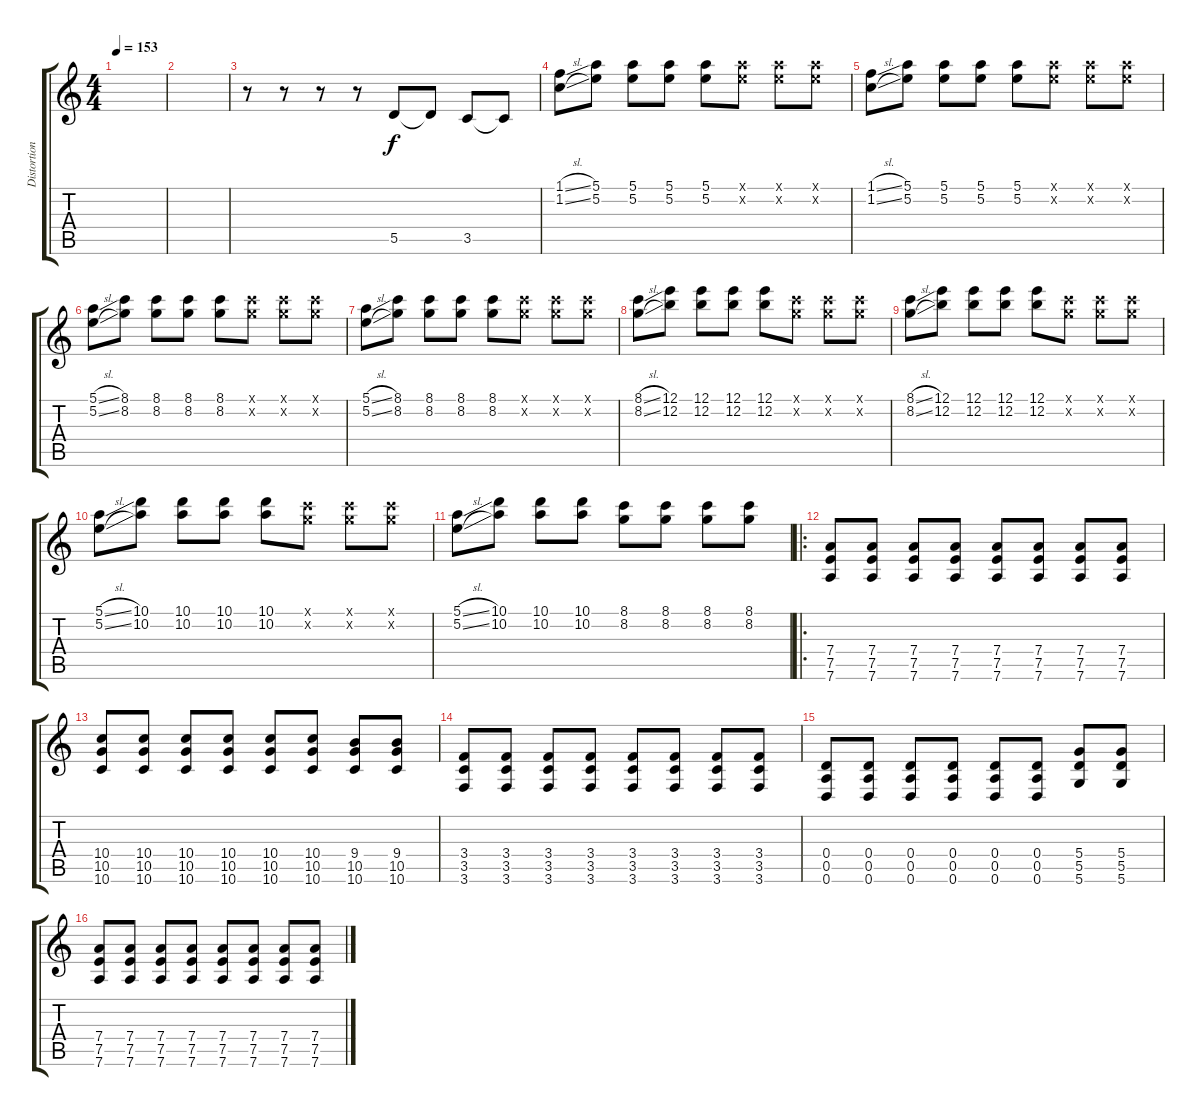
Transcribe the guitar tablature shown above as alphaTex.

\track ("Distortion" "Distortion") {instrument distortionguitar}
\staff {score tabs}
\tuning (E4 B3 G3 D3 A2 D2) {hide}
\ts (4 4)
\tempo 153
\clef g2
\ks c
|
|
r.8 r.8 r.8 r.8 5.5.8 5.5{t}.8 3.5.8 3.5{t}.8 |
(1.1{sl} 1.2{sl}).8 (5.1 5.2).8 (5.1 5.2).8 (5.1 5.2).8 (5.1 5.2).8 (5.1{x} 5.2{x}).8 (5.1{x} 5.2{x}).8 (5.1{x} 5.2{x}).8 |
(1.1{sl} 1.2{sl}).8 (5.1 5.2).8 (5.1 5.2).8 (5.1 5.2).8 (5.1 5.2).8 (5.1{x} 5.2{x}).8 (5.1{x} 5.2{x}).8 (5.1{x} 5.2{x}).8 |
(5.1{sl} 5.2{sl}).8 (8.1 8.2).8 (8.1 8.2).8 (8.1 8.2).8 (8.1 8.2).8 (8.1{x} 8.2{x}).8 (8.1{x} 8.2{x}).8 (8.1{x} 8.2{x}).8 |
(5.1{sl} 5.2{sl}).8 (8.1 8.2).8 (8.1 8.2).8 (8.1 8.2).8 (8.1 8.2).8 (8.1{x} 8.2{x}).8 (8.1{x} 8.2{x}).8 (8.1{x} 8.2{x}).8 |
(8.1{sl} 8.2{sl}).8 (12.1 12.2).8 (12.1 12.2).8 (12.1 12.2).8 (12.1 12.2).8 (8.1{x} 8.2{x}).8 (8.1{x} 8.2{x}).8 (8.1{x} 8.2{x}).8 |
(8.1{sl} 8.2{sl}).8 (12.1 12.2).8 (12.1 12.2).8 (12.1 12.2).8 (12.1 12.2).8 (8.1{x} 8.2{x}).8 (8.1{x} 8.2{x}).8 (8.1{x} 8.2{x}).8 |
(5.1{sl} 5.2{sl}).8 (10.1 10.2).8 (10.1 10.2).8 (10.1 10.2).8 (10.1 10.2).8 (8.1{x} 8.2{x}).8 (8.1{x} 8.2{x}).8 (8.1{x} 8.2{x}).8 |
(5.1{sl} 5.2{sl}).8 (10.1 10.2).8 (10.1 10.2).8 (10.1 10.2).8 (8.1 8.2).8 (8.1 8.2).8 (8.1 8.2).8 (8.1 8.2).8 |
\ro
(7.4 7.5 7.6).8 (7.4 7.5 7.6).8 (7.4 7.5 7.6).8 (7.4 7.5 7.6).8 (7.4 7.5 7.6).8 (7.4 7.5 7.6).8 (7.4 7.5 7.6).8 (7.4 7.5 7.6).8 |
(10.4 10.5 10.6).8 (10.4 10.5 10.6).8 (10.4 10.5 10.6).8 (10.4 10.5 10.6).8 (10.4 10.5 10.6).8 (10.4 10.5 10.6).8 (9.4 10.5 10.6).8 (9.4 10.5 10.6).8 |
(3.4 3.5 3.6).8 (3.4 3.5 3.6).8 (3.4 3.5 3.6).8 (3.4 3.5 3.6).8 (3.4 3.5 3.6).8 (3.4 3.5 3.6).8 (3.4 3.5 3.6).8 (3.4 3.5 3.6).8 |
(0.4 0.5 0.6).8 (0.4 0.5 0.6).8 (0.4 0.5 0.6).8 (0.4 0.5 0.6).8 (0.4 0.5 0.6).8 (0.4 0.5 0.6).8 (5.4 5.5 5.6).8 (5.4 5.5 5.6).8 |
(7.4 7.5 7.6).8 (7.4 7.5 7.6).8 (7.4 7.5 7.6).8 (7.4 7.5 7.6).8 (7.4 7.5 7.6).8 (7.4 7.5 7.6).8 (7.4 7.5 7.6).8 (7.4 7.5 7.6).8
